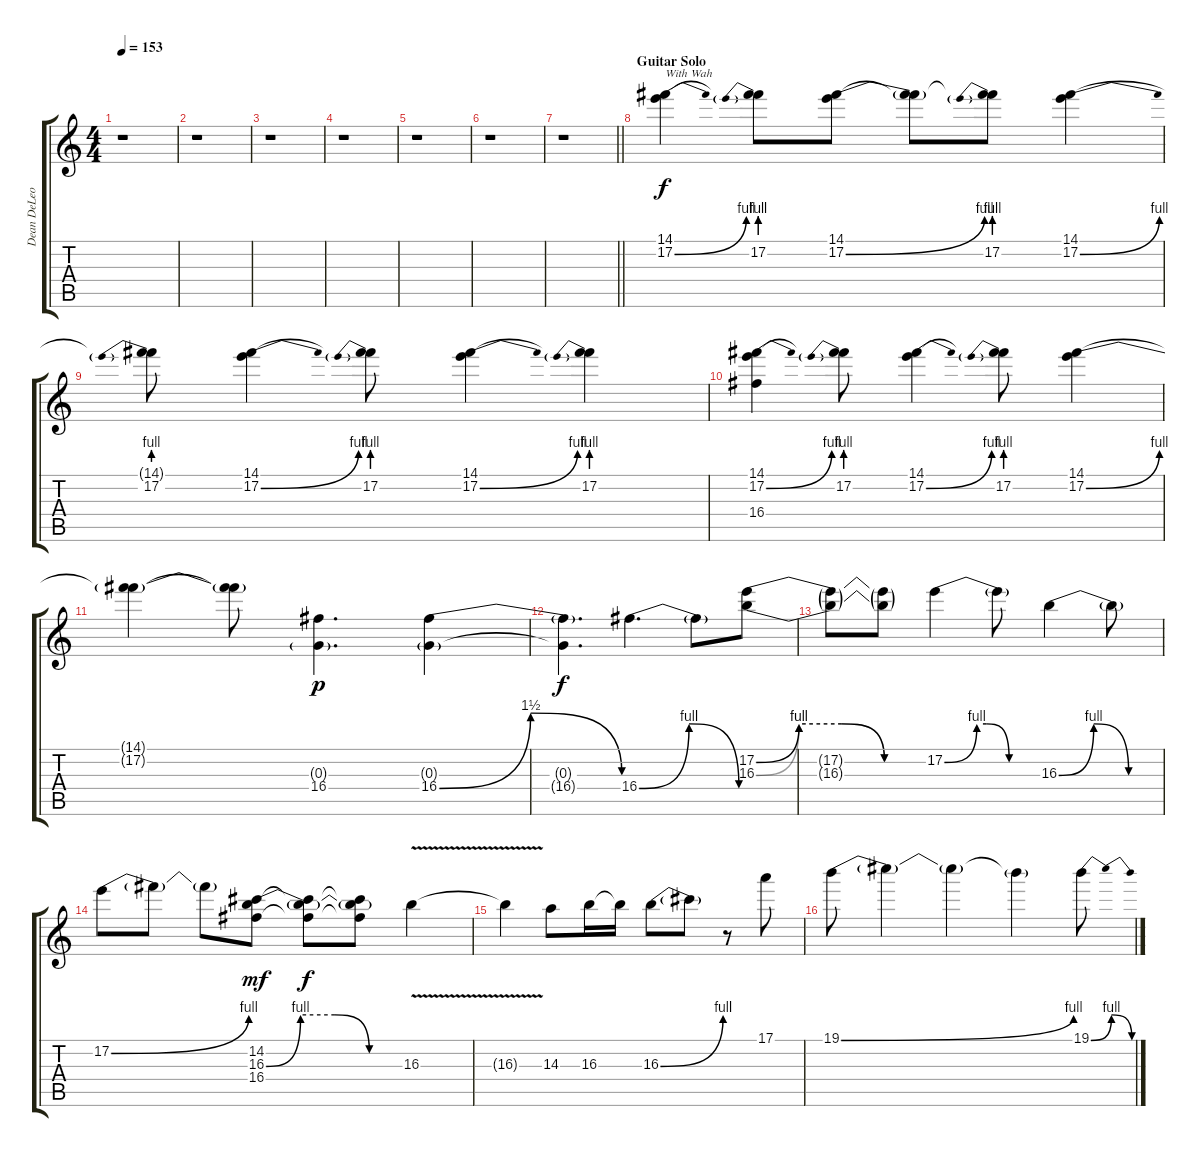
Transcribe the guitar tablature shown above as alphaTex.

\track ("Dean DeLeo - Guitar 2" "Dean DeLeo") {instrument distortionguitar}
\staff {score tabs}
\tuning (E4 B3 G3 D3 A2 E2) {hide}
\ts (4 4)
\tempo 153
\clef g2
\ks c
r.1{dy f} |
r.1 |
r.1 |
r.1 |
r.1 |
r.1 |
\barLineRight lightlight
r.1 |
\section ("" "Guitar Solo")
(14.1 17.2{be (bend 0 0 60 4)}).4{txt "With Wah"} (14.1{t} 17.2{be (prebend 0 4 60 4)}).8 (14.1 17.2{be (bend 0 0 60 4)}).8 (14.1{t} 17.2{t}).8 (14.1{t} 17.2{be (prebend 0 4 60 4)}).8 (14.1 17.2{be (bend 0 0 60 4)}).4 |
(14.1{t} 17.2{be (prebend 0 4 60 4)}).8 (14.1 17.2{be (bend 0 0 60 4)}).4 (14.1{t} 17.2{be (prebend 0 4 60 4)}).8 (14.1 17.2{be (bend 0 0 60 4)}).4 (14.1{t} 17.2{be (prebend 0 4 60 4)}).4 |
(14.1 17.2{be (bend 0 0 60 4)} 16.4).4 (14.1{t} 17.2{be (prebend 0 4 60 4)}).8 (14.1 17.2{be (bend 0 0 60 4)}).4 (14.1{t} 17.2{be (prebend 0 4 60 4)}).8 (14.1 17.2{be (bend 0 0 60 4)}).4 |
(14.1{t} 17.2{t}).4 (14.1{t} 17.2{t}).8 (0.3{g} 16.4).4{d dy p} (0.3{g} 16.4{be (bendrelease 0 0 15 6 30 6 60 0)}).4 |
(0.3{t} 16.4{t}).4{d dy f} 16.4{be (bendrelease 0 0 15 4 30 4 60 0)}.4{d} 16.4{t}.8 (17.2{be (custom 0 0 15 4 30 4 45 0 60 0)} 16.3{be (custom 0 0 15 4 30 4 45 0 60 0)}).8 |
(17.2{t} 16.3{t}).8 (17.2{t} 16.3{t}).8 17.2{be (custom 0 0 20 4 26 4 40 0 60 0)}.4 17.2{t}.8 16.3{be (custom 0 0 20 4 40 0 60 0)}.4 16.3{t}.8 |
17.2{be (bend 0 0 60 4)}.8 17.2{t}.8 17.2{t}.8 (14.2 16.3{be (custom 0 0 15 4 30 4 45 0 60 0)} 16.4).8{dy mf} (14.2{t} 16.3{t} 16.4{t}).8{dy f} (14.2{t} 16.3{t} 16.4{t}).8 16.3{v}.4 |
16.3{t}.4 14.3.8 16.3.16 16.3{t}.16 16.3{be (bend 0 0 60 4)}.8 16.3{t}.8 r.8 17.1.8 |
19.1{be (bend 0 0 60 4)}.8 19.1{t}.4 19.1{t}.4 19.1{t}.4 19.1{be (bendrelease 0 0 9 4 30 4 60 0)}.8
